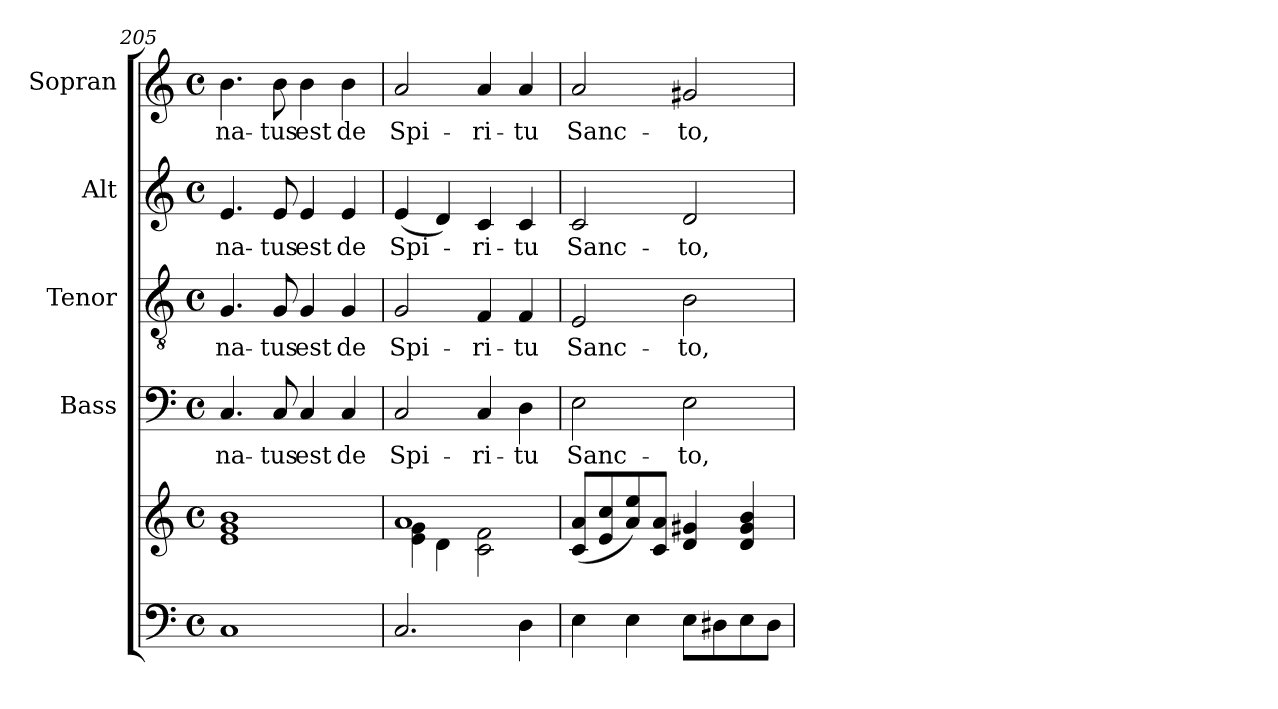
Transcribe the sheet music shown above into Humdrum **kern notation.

**kern	**kern	**kern	**text	**kern	**text	**kern	**text	**kern	**text
*part5	*part5	*part4	*part4	*part3	*part3	*part2	*part2	*part1	*part1
*staff6	*staff5	*staff4	*staff4	*staff3	*staff3	*staff2	*staff2	*staff1	*staff1
*	*	*I"Bass	*	*I"Tenor	*	*I"Alt	*	*I"Sopran	*
*	*	*I'B.	*	*I'T.	*	*I'A.	*	*I'S.	*
*clefF4	*clefG2	*clefF4	*	*clefGv2	*	*clefG2	*	*clefG2	*
*k[]	*k[]	*k[]	*	*k[]	*	*k[]	*	*k[]	*
*C:	*C:	*C:	*	*C:	*	*C:	*	*C:	*
*M4/4	*M4/4	*M4/4	*	*M4/4	*	*M4/4	*	*M4/4	*
*met(c)	*met(c)	*met(c)	*	*met(c)	*	*met(c)	*	*met(c)	*
=205	=205	=205	=205	=205	=205	=205	=205	=205	=205
!	!	!	!LO:LY:b	!	!LO:LY:b	!	!LO:LY:b	!	!LO:LY:b
1C	1e 1g 1b	4.C/	-na-	4.G/	-na-	4.e/	-na-	4.b\	-na-
!	!	!	!LO:LY:b	!	!LO:LY:b	!	!LO:LY:b	!	!LO:LY:b
.	.	8C/	-tus	8G/	-tus	8e/	-tus	8b\	-tus
!	!	!	!LO:LY:b	!	!LO:LY:b	!	!LO:LY:b	!	!LO:LY:b
.	.	4C/	est	4G/	est	4e/	est	4b\	est
!	!	!	!LO:LY:b	!	!LO:LY:b	!	!LO:LY:b	!	!LO:LY:b
.	.	4C/	de	4G/	de	4e/	de	4b\	de
=206	=206	=206	=206	=206	=206	=206	=206	=206	=206
*	*^	*	*	*	*	*	*	*	*
!	!	!	!	!LO:LY:b	!	!LO:LY:b	!	!LO:LY:b	!	!LO:LY:b
2.C/	1a	4e\ 4g\	2C/	Spi-	2G/	Spi-	(<4e/	Spi-	2a/	Spi-
.	.	4d\	.	.	.	.	4d/)	.	.	.
!	!	!	!	!LO:LY:b	!	!LO:LY:b	!	!LO:LY:b	!	!LO:LY:b
.	.	2c\ 2f\	4C/	-ri-	4F/	-ri-	4c/	-ri-	4a/	-ri-
!	!	!	!	!LO:LY:b	!	!LO:LY:b	!	!LO:LY:b	!	!LO:LY:b
4D\	.	.	4D\	-tu	4F/	-tu	4c/	-tu	4a/	-tu
*	*v	*v	*	*	*	*	*	*	*	*
=207	=207	=207	=207	=207	=207	=207	=207	=207	=207
!	!	!	!LO:LY:b	!	!LO:LY:b	!	!LO:LY:b	!	!LO:LY:b
4E\	(<8c/ 8a/L	2E\	Sanc-	2E/	Sanc-	2c/	Sanc-	2a/	Sanc-
.	8e/ 8cc/	.	.	.	.	.	.	.	.
4E\	8a/ 8ee/)	.	.	.	.	.	.	.	.
.	8c/ 8a/J	.	.	.	.	.	.	.	.
!	!	!	!LO:LY:b	!	!LO:LY:b	!	!LO:LY:b	!	!LO:LY:b
8E\L	4d/ 4g#X/	2E\	-to,	2B\	-to,	2d/	-to,	2g#X/	-to,
8D#X\	.	.	.	.	.	.	.	.	.
8E\	4d/ 4g#/ 4b/	.	.	.	.	.	.	.	.
8D#\J	.	.	.	.	.	.	.	.	.
=	=	=	=	=	=	=	=	=	=
*-	*-	*-	*-	*-	*-	*-	*-	*-	*-
